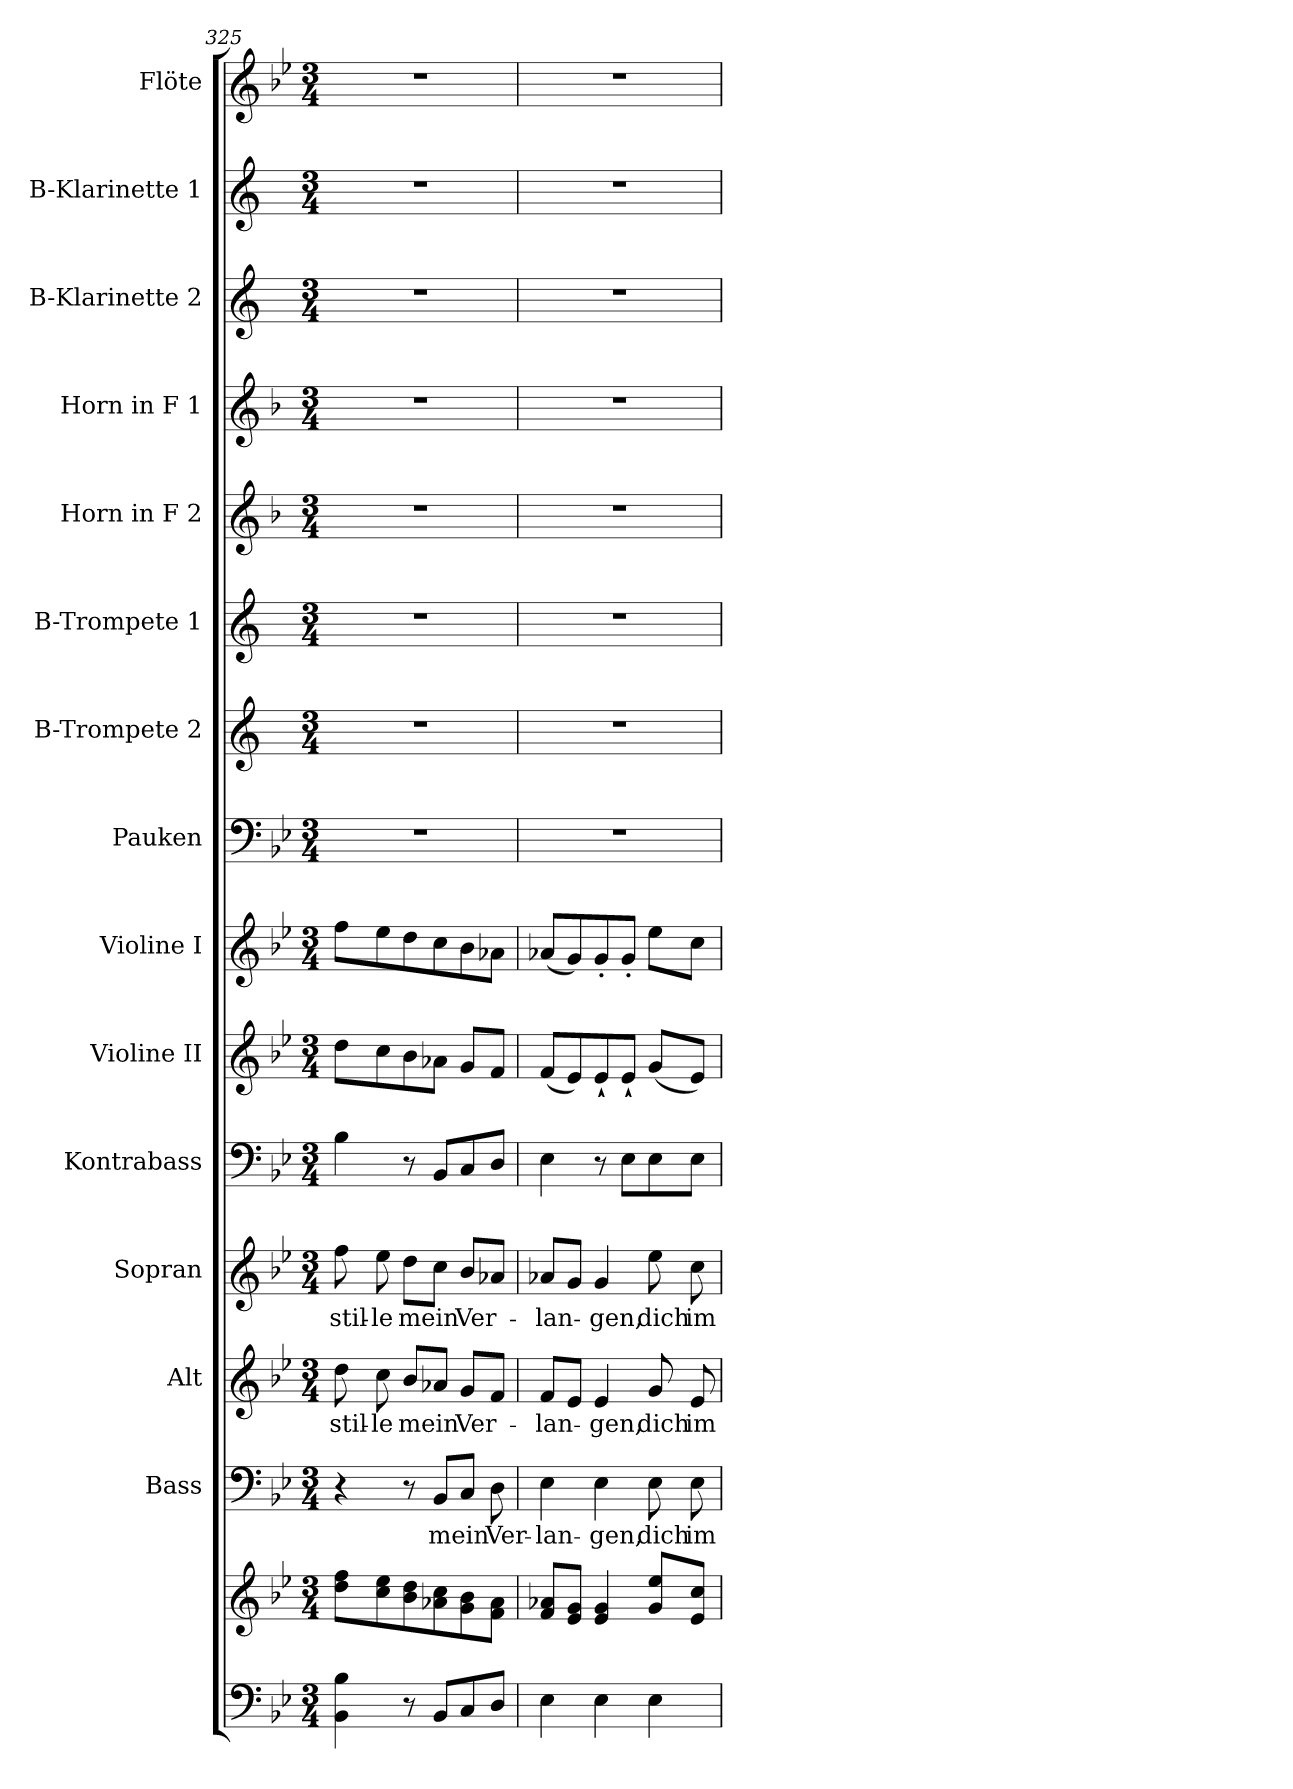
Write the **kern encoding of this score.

**kern	**kern	**kern	**text	**kern	**text	**kern	**text	**kern	**kern	**kern	**kern	**kern	**kern	**kern	**kern	**kern	**kern	**kern
*part15	*part15	*part14	*part14	*part13	*part13	*part12	*part12	*part11	*part10	*part9	*part8	*part7	*part6	*part5	*part4	*part3	*part2	*part1
*staff16	*staff15	*staff14	*staff14	*staff13	*staff13	*staff12	*staff12	*staff11	*staff10	*staff9	*staff8	*staff7	*staff6	*staff5	*staff4	*staff3	*staff2	*staff1
*	*	*I"Bass	*	*I"Alt	*	*I"Sopran	*	*I"Kontrabass	*I"Violine II	*I"Violine I	*I"Pauken	*I"B-Trompete 2	*I"B-Trompete 1	*I"Horn in F 2	*I"Horn in F 1	*I"B-Klarinette 2	*I"B-Klarinette 1	*I"Flöte
*	*	*I'B.	*	*I'A.	*	*I'S.	*	*I'Kb.	*I'Vl. II	*I'Vl. I	*I'Pk.	*I'B Trp. 2	*I'B Trp. 1	*	*	*I'B Kl. 2	*I'B Kl. 1	*I'Fl.
*clefF4	*clefG2	*clefF4	*	*clefG2	*	*clefG2	*	*clefF4	*clefG2	*clefG2	*clefF4	*clefG2	*clefG2	*clefG2	*clefG2	*clefG2	*clefG2	*clefG2
*	*	*	*	*	*	*	*	*ITrd7c12	*	*	*	*ITrd1c2	*ITrd1c2	*ITrd4c7	*ITrd4c7	*ITrd1c2	*ITrd1c2	*
*k[b-e-]	*k[b-e-]	*k[b-e-]	*	*k[b-e-]	*	*k[b-e-]	*	*k[b-e-]	*k[b-e-]	*k[b-e-]	*k[b-e-]	*k[b-e-]	*k[b-e-]	*k[b-e-]	*k[b-e-]	*k[b-e-]	*k[b-e-]	*k[b-e-]
*B-:	*B-:	*B-:	*	*B-:	*	*B-:	*	*B-:	*B-:	*B-:	*B-:	*B-:	*B-:	*B-:	*B-:	*B-:	*B-:	*B-:
*M3/4	*M3/4	*M3/4	*	*M3/4	*	*M3/4	*	*M3/4	*M3/4	*M3/4	*M3/4	*M3/4	*M3/4	*M3/4	*M3/4	*M3/4	*M3/4	*M3/4
=325	=325	=325	=325	=325	=325	=325	=325	=325	=325	=325	=325	=325	=325	=325	=325	=325	=325	=325
!	!	!	!	!	!LO:LY:b	!	!LO:LY:b	!	!	!	!	!	!	!	!	!	!	!
4BB-\ 4B-\	8dd\ 8ff\L	4r	.	8dd\	stil-	8ff\	stil-	4BB-\	8dd\L	8ff\L	2.r	2.r	2.r	2.r	2.r	2.r	2.r	2.r
!	!	!	!	!	!LO:LY:b	!	!LO:LY:b	!	!	!	!	!	!	!	!	!	!	!
.	8cc\ 8ee-\	.	.	8cc\	-le	8ee-\	-le	.	8cc\	8ee-\	.	.	.	.	.	.	.	.
!	!	!	!	!	!LO:LY:b	!	!LO:LY:b	!	!	!	!	!	!	!	!	!	!	!
8r	8b-\ 8dd\	8r	.	8b-/L	mein	8dd\L	mein	8r	8b-\	8dd\	.	.	.	.	.	.	.	.
!	!	!	!LO:LY:b	!	!	!	!	!	!	!	!	!	!	!	!	!	!	!
8BB-/L	8a-X\ 8cc\	8BB-/L	mein	8a-X/J	.	8cc\J	.	8BBB-/L	8a-X\J	8cc\	.	.	.	.	.	.	.	.
!	!	!	!	!	!LO:LY:b	!	!LO:LY:b	!	!	!	!	!	!	!	!	!	!	!
8C/	8g\ 8b-\	8C/J	.	8g/L	Ver-	8b-/L	Ver-	8CC/	8g/L	8b-\	.	.	.	.	.	.	.	.
!	!	!	!LO:LY:b	!	!	!	!	!	!	!	!	!	!	!	!	!	!	!
8D/J	8f\ 8a-\J	8D\	Ver-	8f/J	.	8a-X/J	.	8DD/J	8f/J	8a-X\J	.	.	.	.	.	.	.	.
=326	=326	=326	=326	=326	=326	=326	=326	=326	=326	=326	=326	=326	=326	=326	=326	=326	=326	=326
!	!	!	!LO:LY:b	!	!LO:LY:b	!	!LO:LY:b	!	!	!	!	!	!	!	!	!	!	!
4E-\	8f/ 8a-X/L	4E-\	-lan-	8f/L	-lan-	8a-X/L	-lan-	4EE-\	(<8f/L	(<8a-X/L	2.r	2.r	2.r	2.r	2.r	2.r	2.r	2.r
.	8e-/ 8g/J	.	.	8e-/J	.	8g/J	.	.	8e-/)	8g/)	.	.	.	.	.	.	.	.
!	!	!	!LO:LY:b	!	!LO:LY:b	!	!LO:LY:b	!	!	!	!	!	!	!	!	!	!	!
4E-\	4e-/ 4g/	4E-\	-gen,	4e-/	-gen,	4g/	-gen,	8r	8e-`</	8g'</	.	.	.	.	.	.	.	.
.	.	.	.	.	.	.	.	8EE-\L	8e-`</J	8g'</J	.	.	.	.	.	.	.	.
!	!	!	!LO:LY:b	!	!LO:LY:b	!	!LO:LY:b	!	!	!	!	!	!	!	!	!	!	!
4E-\	8g/ 8ee-/L	8E-\	dich	8g/	dich	8ee-\	dich	8EE-\	(<8g/L	8ee-\L	.	.	.	.	.	.	.	.
!	!	!	!LO:LY:b	!	!LO:LY:b	!	!LO:LY:b	!	!	!	!	!	!	!	!	!	!	!
.	8e-/ 8cc/J	8E-\	im	8e-/	im	8cc\	im	8EE-\J	8e-/J)	8cc\J	.	.	.	.	.	.	.	.
=	=	=	=	=	=	=	=	=	=	=	=	=	=	=	=	=	=	=
*-	*-	*-	*-	*-	*-	*-	*-	*-	*-	*-	*-	*-	*-	*-	*-	*-	*-	*-
